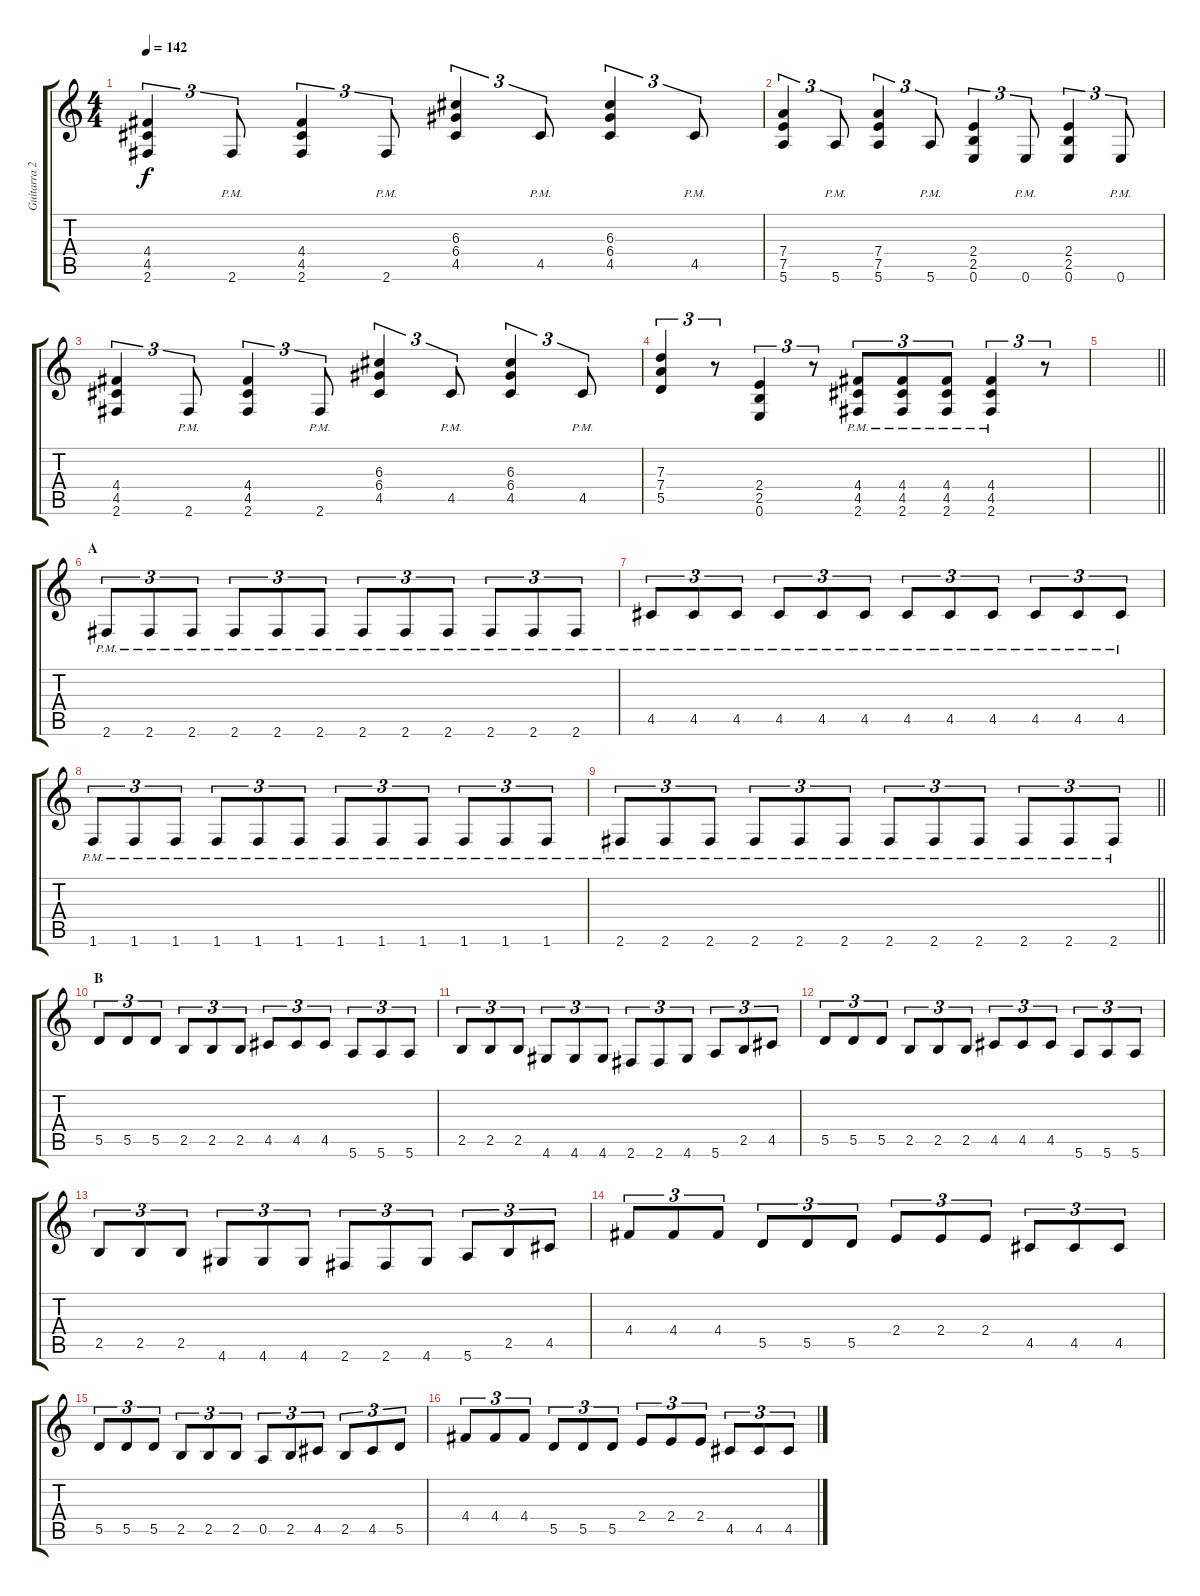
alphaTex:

\track ("Guitarra 2" "Guitarra 2") {instrument overdrivenguitar}
\staff {score tabs}
\tuning (E4 B3 G3 D3 A2 E2) {hide}
\ts (4 4)
\tempo 142
\clef g2
\ks c
(4.4 4.5 2.6).4{tu (3 2) dy f} 2.6{pm}.8{tu (3 2)} (4.4 4.5 2.6).4{tu (3 2)} 2.6{pm}.8{tu (3 2)} (6.3 6.4 4.5).4{tu (3 2)} 4.5{pm}.8{tu (3 2)} (6.3 6.4 4.5).4{tu (3 2)} 4.5{pm}.8{tu (3 2)} |
(7.4 7.5 5.6).4{tu (3 2)} 5.6{pm}.8{tu (3 2)} (7.4 7.5 5.6).4{tu (3 2)} 5.6{pm}.8{tu (3 2)} (2.4 2.5 0.6).4{tu (3 2)} 0.6{pm}.8{tu (3 2)} (2.4 2.5 0.6).4{tu (3 2)} 0.6{pm}.8{tu (3 2)} |
(4.4 4.5 2.6).4{tu (3 2)} 2.6{pm}.8{tu (3 2)} (4.4 4.5 2.6).4{tu (3 2)} 2.6{pm}.8{tu (3 2)} (6.3 6.4 4.5).4{tu (3 2)} 4.5{pm}.8{tu (3 2)} (6.3 6.4 4.5).4{tu (3 2)} 4.5{pm}.8{tu (3 2)} |
(7.3 7.4 5.5).4{tu (3 2)} r.8{tu (3 2)} (2.4 2.5 0.6).4{tu (3 2)} r.8{tu (3 2)} (4.4{pm} 4.5{pm} 2.6{pm}).8{tu (3 2)} (4.4{pm} 4.5{pm} 2.6{pm}).8{tu (3 2)} (4.4{pm} 4.5{pm} 2.6{pm}).8{tu (3 2)} (4.4{pm} 4.5{pm} 2.6{pm}).4{tu (3 2)} r.8{tu (3 2)} |
\barLineRight lightlight
|
\section ("" "A")
2.6{pm}.8{tu (3 2)} 2.6{pm}.8{tu (3 2)} 2.6{pm}.8{tu (3 2)} 2.6{pm}.8{tu (3 2)} 2.6{pm}.8{tu (3 2)} 2.6{pm}.8{tu (3 2)} 2.6{pm}.8{tu (3 2)} 2.6{pm}.8{tu (3 2)} 2.6{pm}.8{tu (3 2)} 2.6{pm}.8{tu (3 2)} 2.6{pm}.8{tu (3 2)} 2.6{pm}.8{tu (3 2)} |
4.5{pm}.8{tu (3 2)} 4.5{pm}.8{tu (3 2)} 4.5{pm}.8{tu (3 2)} 4.5{pm}.8{tu (3 2)} 4.5{pm}.8{tu (3 2)} 4.5{pm}.8{tu (3 2)} 4.5{pm}.8{tu (3 2)} 4.5{pm}.8{tu (3 2)} 4.5{pm}.8{tu (3 2)} 4.5{pm}.8{tu (3 2)} 4.5{pm}.8{tu (3 2)} 4.5{pm}.8{tu (3 2)} |
1.6{pm}.8{tu (3 2)} 1.6{pm}.8{tu (3 2)} 1.6{pm}.8{tu (3 2)} 1.6{pm}.8{tu (3 2)} 1.6{pm}.8{tu (3 2)} 1.6{pm}.8{tu (3 2)} 1.6{pm}.8{tu (3 2)} 1.6{pm}.8{tu (3 2)} 1.6{pm}.8{tu (3 2)} 1.6{pm}.8{tu (3 2)} 1.6{pm}.8{tu (3 2)} 1.6{pm}.8{tu (3 2)} |
\barLineRight lightlight
2.6{pm}.8{tu (3 2)} 2.6{pm}.8{tu (3 2)} 2.6{pm}.8{tu (3 2)} 2.6{pm}.8{tu (3 2)} 2.6{pm}.8{tu (3 2)} 2.6{pm}.8{tu (3 2)} 2.6{pm}.8{tu (3 2)} 2.6{pm}.8{tu (3 2)} 2.6{pm}.8{tu (3 2)} 2.6{pm}.8{tu (3 2)} 2.6{pm}.8{tu (3 2)} 2.6{pm}.8{tu (3 2)} |
\section ("" "B")
5.5.8{tu (3 2)} 5.5.8{tu (3 2)} 5.5.8{tu (3 2)} 2.5.8{tu (3 2)} 2.5.8{tu (3 2)} 2.5.8{tu (3 2)} 4.5.8{tu (3 2)} 4.5.8{tu (3 2)} 4.5.8{tu (3 2)} 5.6.8{tu (3 2)} 5.6.8{tu (3 2)} 5.6.8{tu (3 2)} |
2.5.8{tu (3 2)} 2.5.8{tu (3 2)} 2.5.8{tu (3 2)} 4.6.8{tu (3 2)} 4.6.8{tu (3 2)} 4.6.8{tu (3 2)} 2.6.8{tu (3 2)} 2.6.8{tu (3 2)} 4.6.8{tu (3 2)} 5.6.8{tu (3 2)} 2.5.8{tu (3 2)} 4.5.8{tu (3 2)} |
5.5.8{tu (3 2)} 5.5.8{tu (3 2)} 5.5.8{tu (3 2)} 2.5.8{tu (3 2)} 2.5.8{tu (3 2)} 2.5.8{tu (3 2)} 4.5.8{tu (3 2)} 4.5.8{tu (3 2)} 4.5.8{tu (3 2)} 5.6.8{tu (3 2)} 5.6.8{tu (3 2)} 5.6.8{tu (3 2)} |
2.5.8{tu (3 2)} 2.5.8{tu (3 2)} 2.5.8{tu (3 2)} 4.6.8{tu (3 2)} 4.6.8{tu (3 2)} 4.6.8{tu (3 2)} 2.6.8{tu (3 2)} 2.6.8{tu (3 2)} 4.6.8{tu (3 2)} 5.6.8{tu (3 2)} 2.5.8{tu (3 2)} 4.5.8{tu (3 2)} |
4.4.8{tu (3 2)} 4.4.8{tu (3 2)} 4.4.8{tu (3 2)} 5.5.8{tu (3 2)} 5.5.8{tu (3 2)} 5.5.8{tu (3 2)} 2.4.8{tu (3 2)} 2.4.8{tu (3 2)} 2.4.8{tu (3 2)} 4.5.8{tu (3 2)} 4.5.8{tu (3 2)} 4.5.8{tu (3 2)} |
5.5.8{tu (3 2)} 5.5.8{tu (3 2)} 5.5.8{tu (3 2)} 2.5.8{tu (3 2)} 2.5.8{tu (3 2)} 2.5.8{tu (3 2)} 0.5.8{tu (3 2)} 2.5.8{tu (3 2)} 4.5.8{tu (3 2)} 2.5.8{tu (3 2)} 4.5.8{tu (3 2)} 5.5.8{tu (3 2)} |
4.4.8{tu (3 2)} 4.4.8{tu (3 2)} 4.4.8{tu (3 2)} 5.5.8{tu (3 2)} 5.5.8{tu (3 2)} 5.5.8{tu (3 2)} 2.4.8{tu (3 2)} 2.4.8{tu (3 2)} 2.4.8{tu (3 2)} 4.5.8{tu (3 2)} 4.5.8{tu (3 2)} 4.5.8{tu (3 2)}
